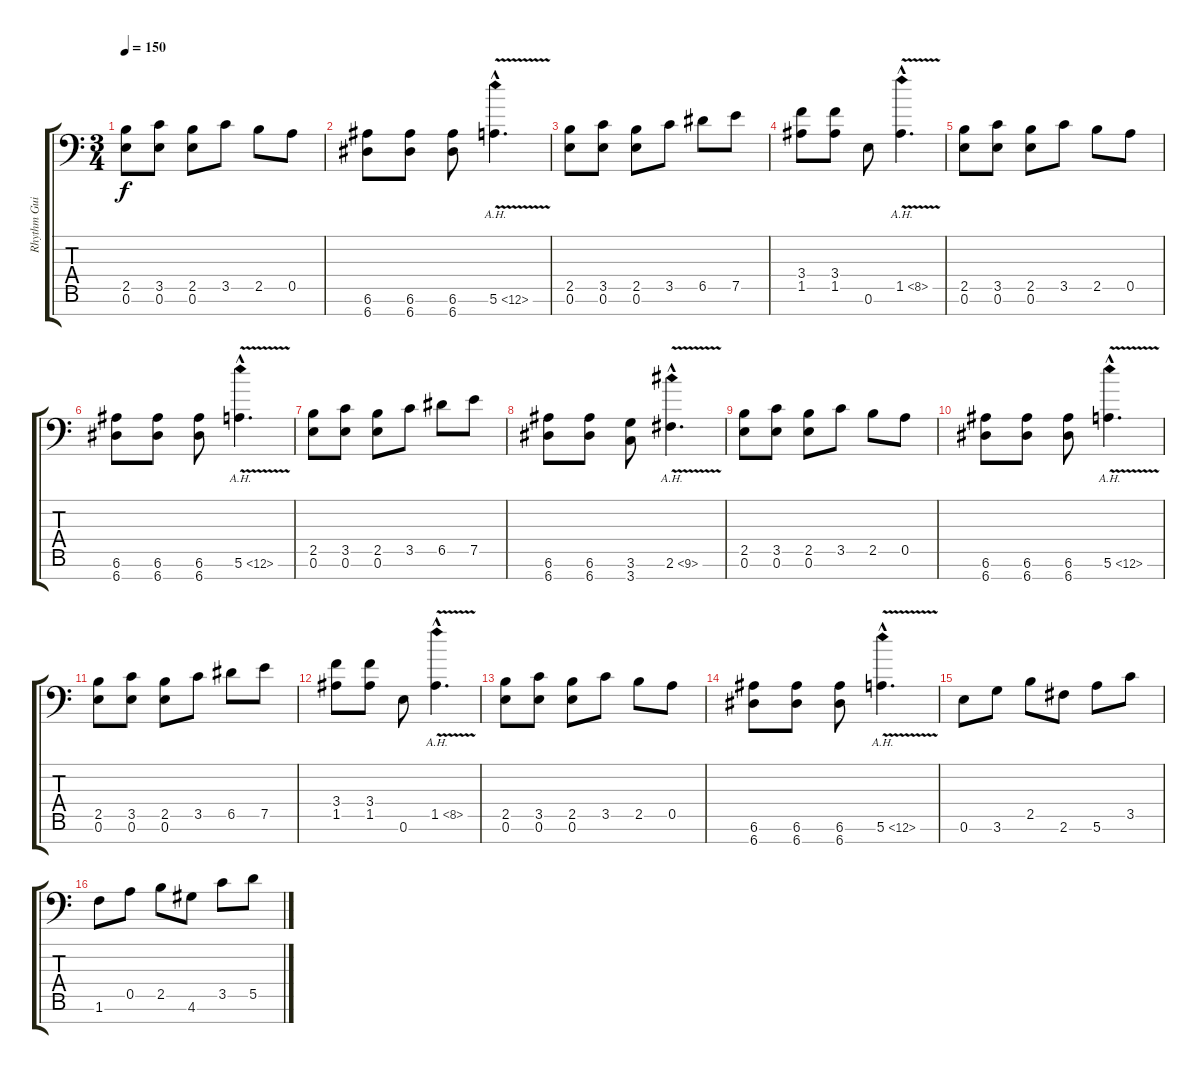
\track ("Rhythm Guitar 2" "Rhythm Gui") {instrument distortionguitar}
\staff {score tabs}
\tuning (E4 B3 G3 D3 A2 E2 A1) {hide}
\ts (3 4)
\tempo 150
\clef f4
\ks c
(2.5 0.6).8{dy f} (3.5 0.6).8 (2.5 0.6).8 3.5.8 2.5.8 0.5.8 |
(6.6 6.7).8 (6.6 6.7).8 (6.6 6.7).8 5.6{ah 7 v hac}.4{d} |
(2.5 0.6).8 (3.5 0.6).8 (2.5 0.6).8 3.5.8 6.5.8 7.5.8 |
(3.4 1.5).8 (3.4 1.5).8 0.6.8 1.5{ah 7 v hac}.4{d} |
(2.5 0.6).8 (3.5 0.6).8 (2.5 0.6).8 3.5.8 2.5.8 0.5.8 |
(6.6 6.7).8 (6.6 6.7).8 (6.6 6.7).8 5.6{ah 7 v hac}.4{d} |
(2.5 0.6).8 (3.5 0.6).8 (2.5 0.6).8 3.5.8 6.5.8 7.5.8 |
(6.6 6.7).8 (6.6 6.7).8 (3.6 3.7).8 2.6{ah 7 v hac}.4{d} |
(2.5 0.6).8 (3.5 0.6).8 (2.5 0.6).8 3.5.8 2.5.8 0.5.8 |
(6.6 6.7).8 (6.6 6.7).8 (6.6 6.7).8 5.6{ah 7 v hac}.4{d} |
(2.5 0.6).8 (3.5 0.6).8 (2.5 0.6).8 3.5.8 6.5.8 7.5.8 |
(3.4 1.5).8 (3.4 1.5).8 0.6.8 1.5{ah 7 v hac}.4{d} |
(2.5 0.6).8 (3.5 0.6).8 (2.5 0.6).8 3.5.8 2.5.8 0.5.8 |
(6.6 6.7).8 (6.6 6.7).8 (6.6 6.7).8 5.6{ah 7 v hac}.4{d} |
0.6.8 3.6.8 2.5.8 2.6.8 5.6.8 3.5.8 |
1.6.8 0.5.8 2.5.8 4.6.8 3.5.8 5.5.8
